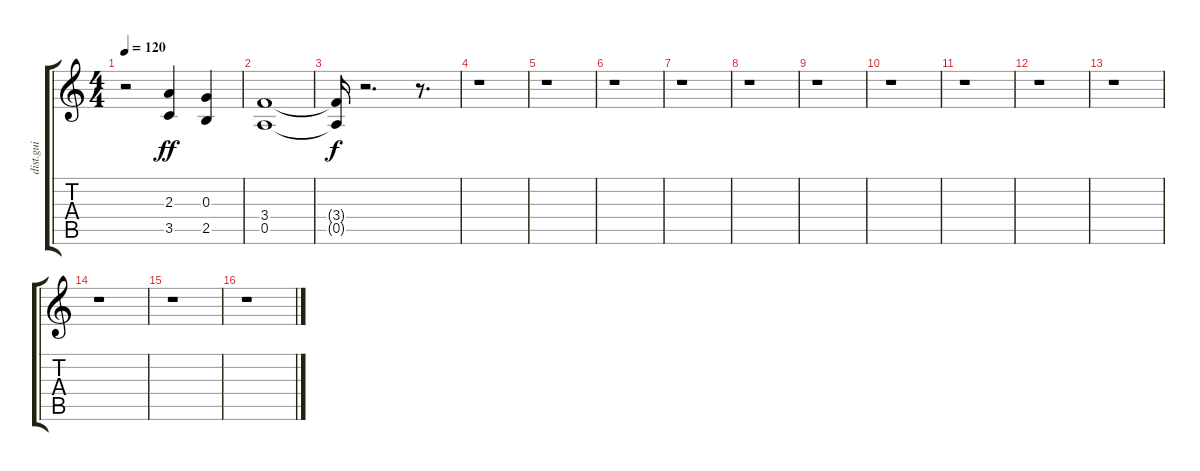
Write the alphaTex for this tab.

\track ("dist.gui" "dist.gui") {instrument distortionguitar}
\staff {score tabs}
\tuning (E4 B3 G3 D3 A2 E2) {hide}
\ts (4 4)
\tempo 120
\clef g2
\ks c
r.2{dy f} (2.3 3.5).4{dy ff} (0.3 2.5).4 |
(3.4 0.5).1 |
(3.4{t} 0.5{t}).16{dy f} r.2{d} r.8{d} |
r.1 |
r.1 |
r.1 |
r.1 |
r.1 |
r.1 |
r.1 |
r.1 |
r.1 |
r.1 |
r.1 |
r.1 |
r.1
